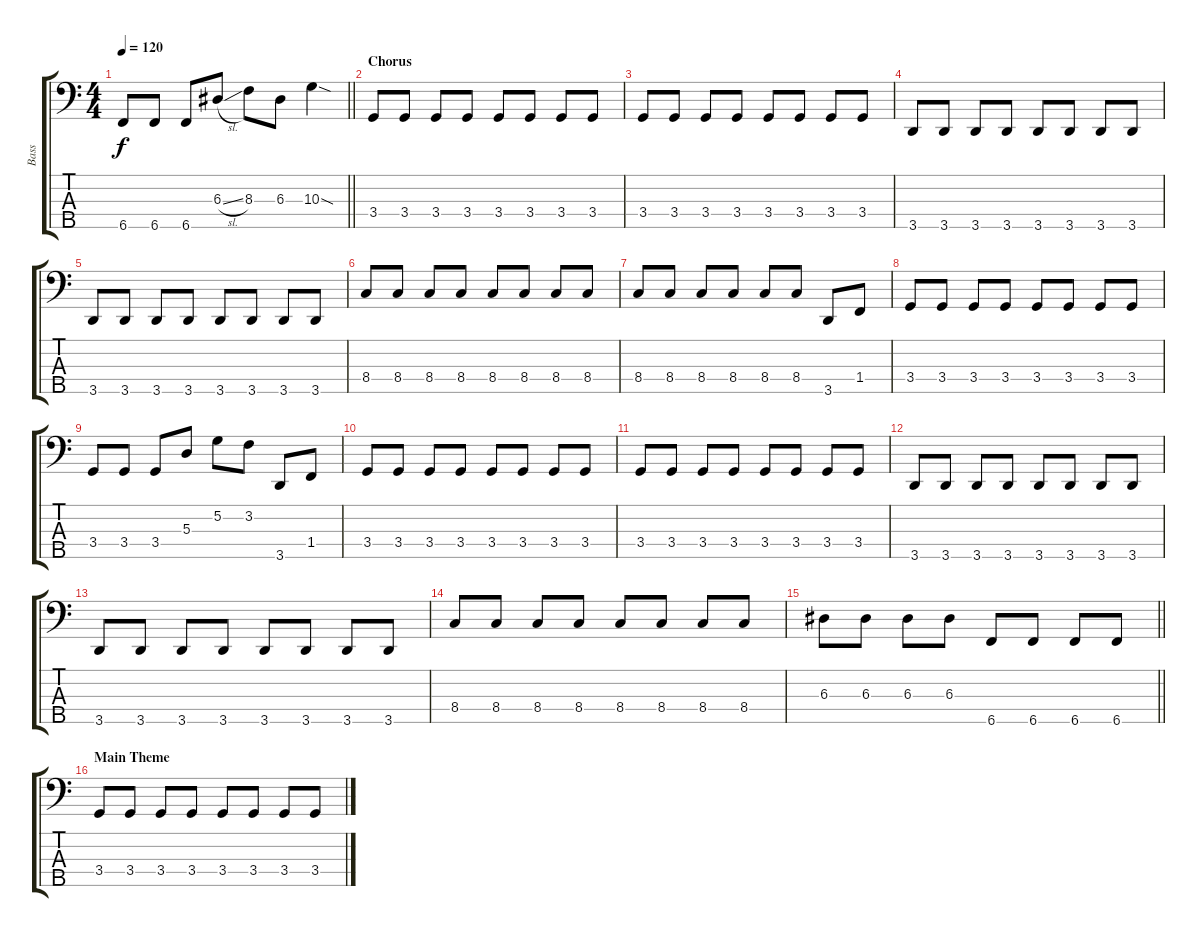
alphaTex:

\track ("Bass" "Bass") {instrument electricbassfinger}
\staff {score tabs}
\tuning (G2 D2 A1 E1 B0) {hide}
\ts (4 4)
\tempo 120
\clef f4
\barLineRight lightlight
\ks c
6.5.8{dy f} 6.5.8 6.5.8 6.3{sl}.8 8.3.8 6.3.8 10.3{sod}.4 |
\section ("" "Chorus")
3.4.8 3.4.8 3.4.8 3.4.8 3.4.8 3.4.8 3.4.8 3.4.8 |
3.4.8 3.4.8 3.4.8 3.4.8 3.4.8 3.4.8 3.4.8 3.4.8 |
3.5.8 3.5.8 3.5.8 3.5.8 3.5.8 3.5.8 3.5.8 3.5.8 |
3.5.8 3.5.8 3.5.8 3.5.8 3.5.8 3.5.8 3.5.8 3.5.8 |
8.4.8 8.4.8 8.4.8 8.4.8 8.4.8 8.4.8 8.4.8 8.4.8 |
8.4.8 8.4.8 8.4.8 8.4.8 8.4.8 8.4.8 3.5.8 1.4.8 |
3.4.8 3.4.8 3.4.8 3.4.8 3.4.8 3.4.8 3.4.8 3.4.8 |
3.4.8 3.4.8 3.4.8 5.3.8 5.2.8 3.2.8 3.5.8 1.4.8 |
3.4.8 3.4.8 3.4.8 3.4.8 3.4.8 3.4.8 3.4.8 3.4.8 |
3.4.8 3.4.8 3.4.8 3.4.8 3.4.8 3.4.8 3.4.8 3.4.8 |
3.5.8 3.5.8 3.5.8 3.5.8 3.5.8 3.5.8 3.5.8 3.5.8 |
3.5.8 3.5.8 3.5.8 3.5.8 3.5.8 3.5.8 3.5.8 3.5.8 |
8.4.8 8.4.8 8.4.8 8.4.8 8.4.8 8.4.8 8.4.8 8.4.8 |
\barLineRight lightlight
6.3.8 6.3.8 6.3.8 6.3.8 6.5.8 6.5.8 6.5.8 6.5.8 |
\section ("" "Main Theme")
3.4.8 3.4.8 3.4.8 3.4.8 3.4.8 3.4.8 3.4.8 3.4.8
